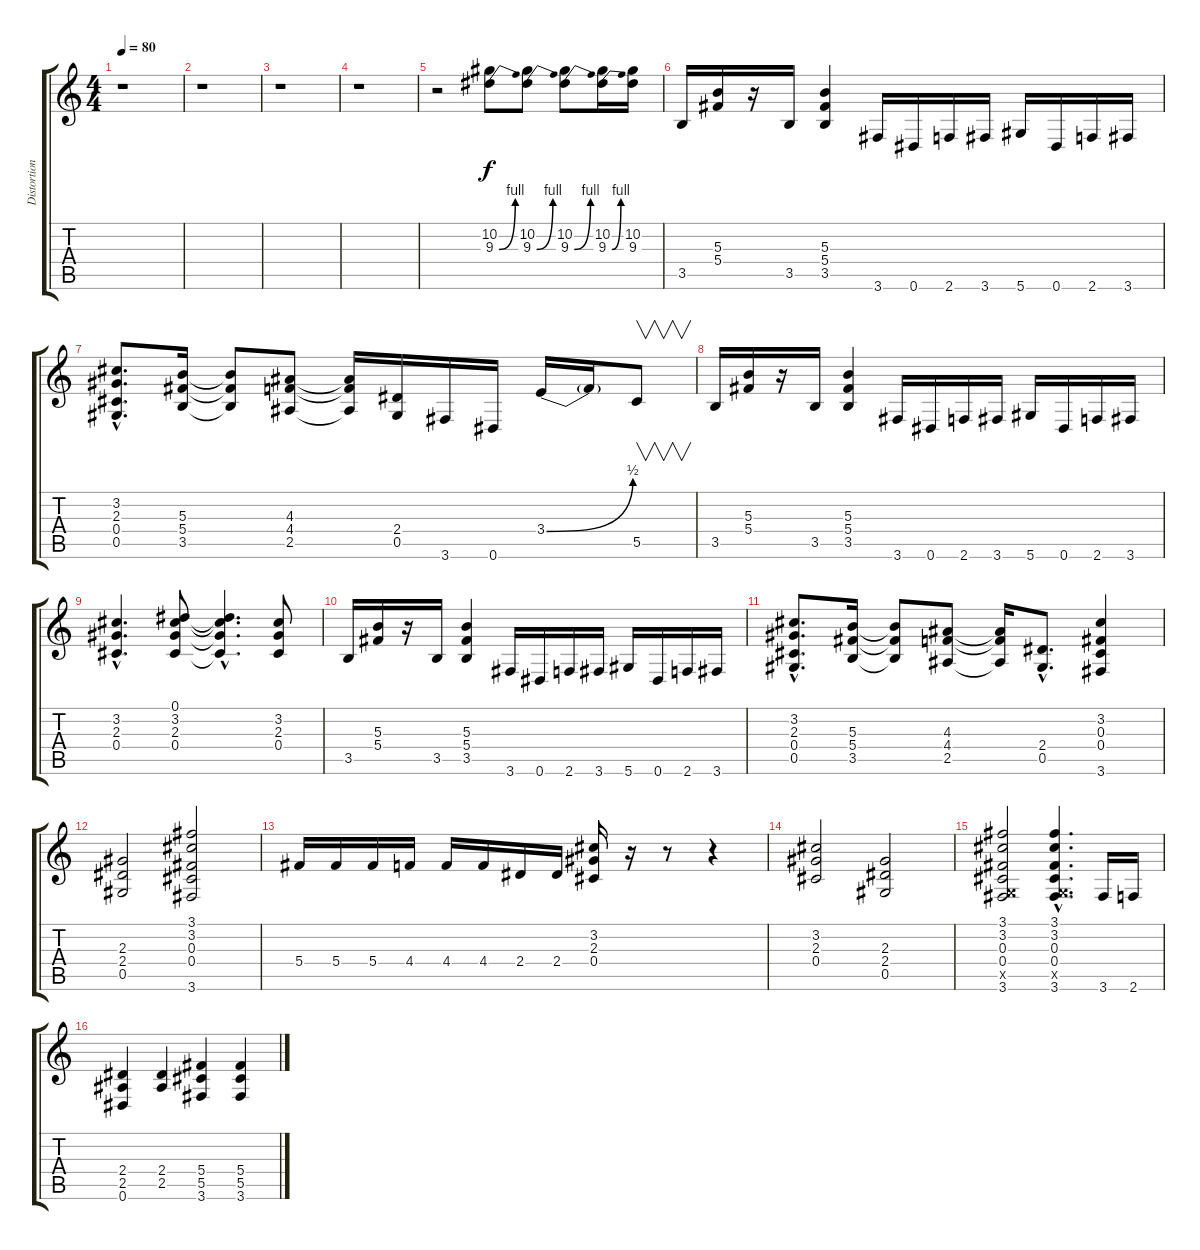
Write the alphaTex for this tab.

\track ("Distortion Guitar" "Distortion") {instrument distortionguitar}
\staff {score tabs}
\tuning (Eb4 Bb3 Gb3 Db3 Ab2 Eb2) {hide}
\ts (4 4)
\tempo 80
\clef g2
\ks c
r.1{dy f} |
r.1 |
r.1 |
r.1 |
r.2 (10.2 9.3{be (bend 0 0 60 4)}).8 (10.2 9.3{be (bend 0 0 60 4)}).8 (10.2 9.3{be (bend 0 0 60 4)}).8 (10.2 9.3{be (bend 0 0 60 4)}).16 (10.2 9.3).16 |
3.5.16 (5.3 5.4).16 r.16 3.5.16 (5.3 5.4 3.5).4 3.6.16 0.6.16 2.6.16 3.6.16 5.6.16 0.6.16 2.6.16 3.6.16 |
(3.2{hac} 2.3{hac} 0.4{hac} 0.5{hac}).8{d} (5.3 5.4 3.5).16 (5.3{t} 5.4{t} 3.5{t}).8 (4.3 4.4 2.5).8 (4.3{t} 4.4{t} 2.5{t}).16 (2.4 0.5).16 3.6.16 0.6.16 3.4{be (bend 0 0 60 2)}.16 3.4{t}.16 5.5.8{v} |
3.5.16 (5.3 5.4).16 r.16 3.5.16 (5.3 5.4 3.5).4 3.6.16 0.6.16 2.6.16 3.6.16 5.6.16 0.6.16 2.6.16 3.6.16 |
(3.2{hac} 2.3{hac} 0.4{hac}).4{d} (0.1 3.2 2.3 0.4).8 (0.1{hac t} 3.2{hac t} 2.3{hac t} 0.4{hac t}).4{d} (3.2 2.3 0.4).8 |
3.5.16 (5.3 5.4).16 r.16 3.5.16 (5.3 5.4 3.5).4 3.6.16 0.6.16 2.6.16 3.6.16 5.6.16 0.6.16 2.6.16 3.6.16 |
(3.2{hac} 2.3{hac} 0.4{hac} 0.5{hac}).8{d} (5.3 5.4 3.5).16 (5.3{t} 5.4{t} 3.5{t}).8 (4.3 4.4 2.5).8 (4.3{t} 4.4{t} 2.5{t}).16 (2.4{hac} 0.5{hac}).8{d} (3.2 0.3 0.4 3.6).4 |
(2.3 2.4 0.5).2 (3.1 3.2 0.3 0.4 3.6).2 |
5.4.16 5.4.16 5.4.16 4.4.16 4.4.16 4.4.16 2.4.16 2.4.16 (3.2 2.3 0.4).16 r.16 r.8 r.4 |
(3.2 2.3 0.4).2 (2.3 2.4 0.5).2 |
(3.1 3.2 0.3 0.4 -1.5{x} 3.6).2 (3.1{hac} 3.2{hac} 0.3{hac} 0.4{hac} -1.5{hac x} 3.6{hac}).4{d} 3.6.16 2.6.16 |
(2.4 2.5 0.6).4 (2.4 2.5).4 (5.4 5.5 3.6).4 (5.4 5.5 3.6).4
